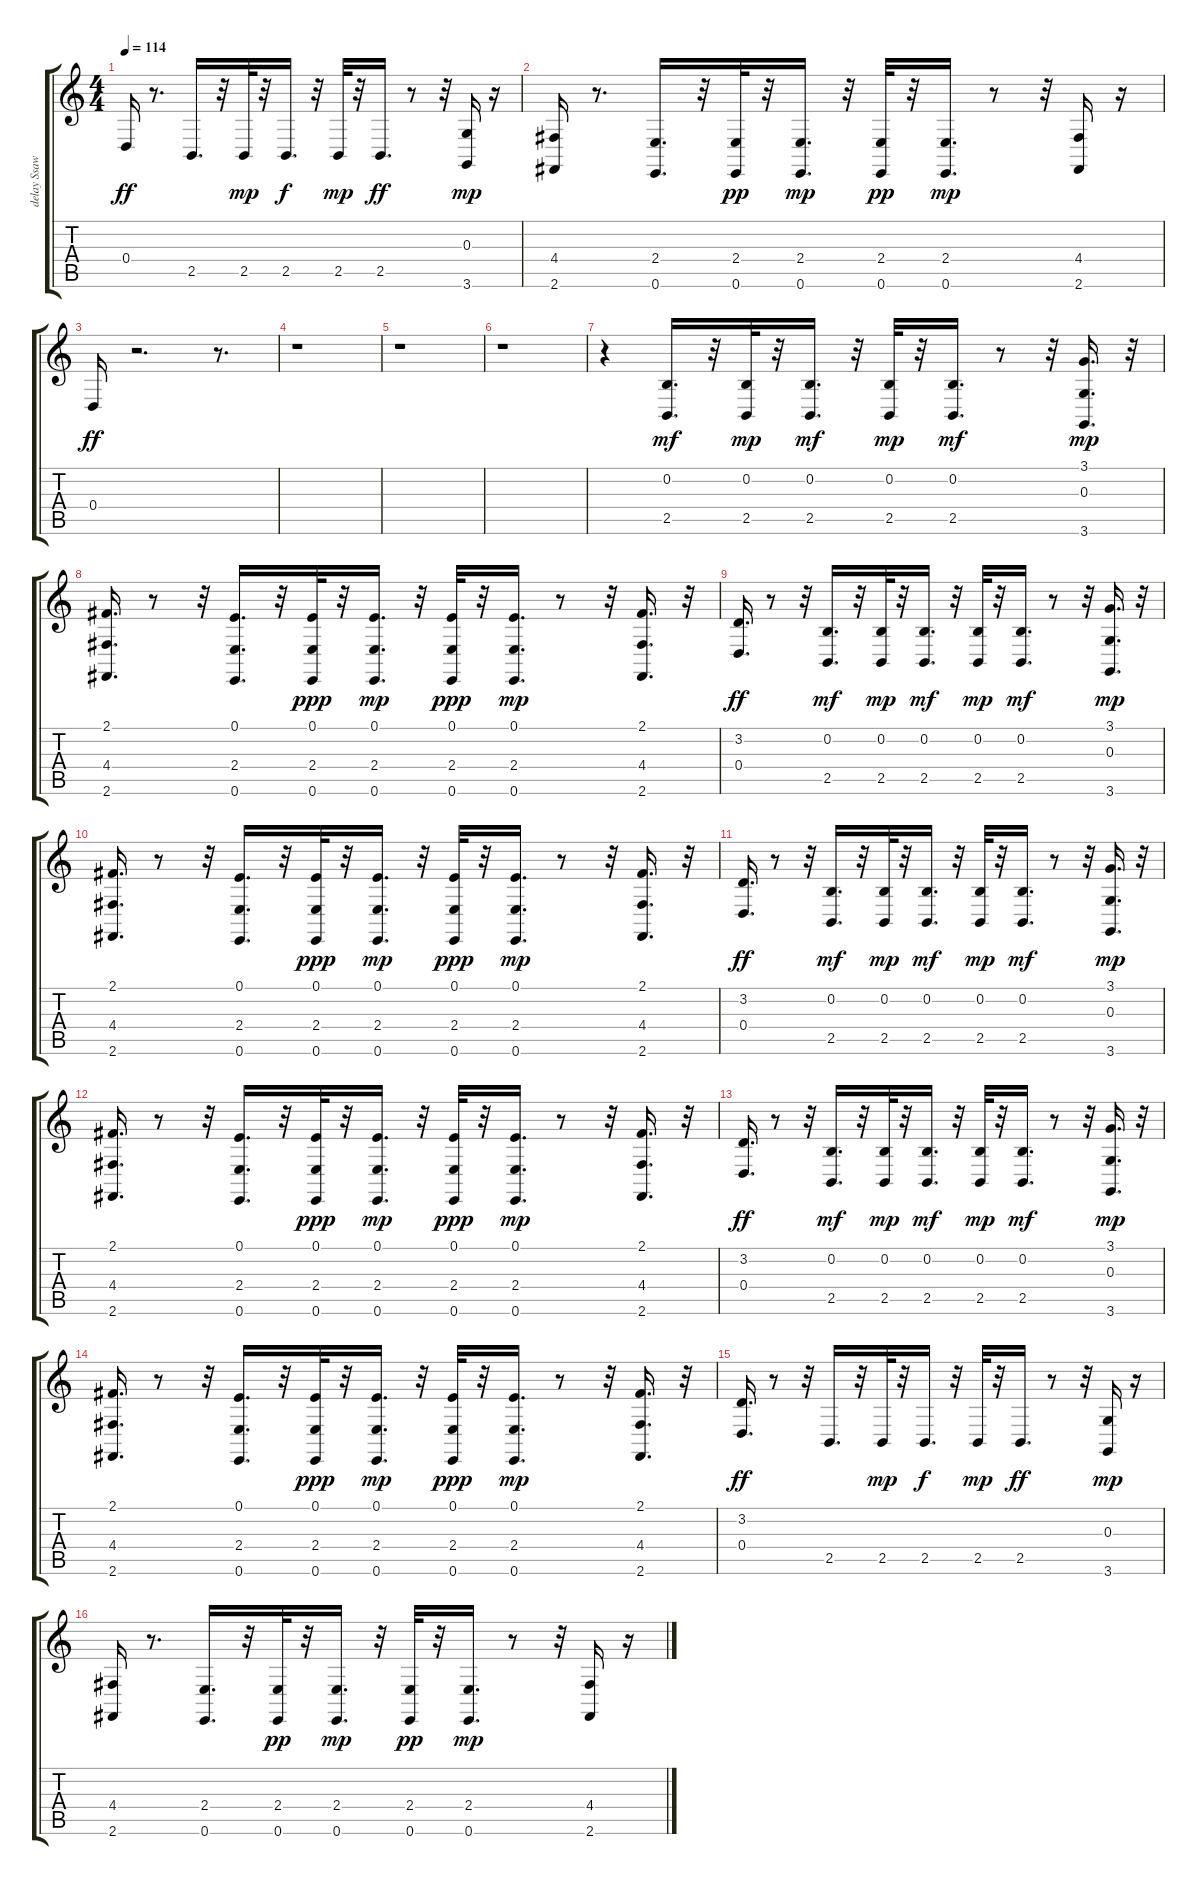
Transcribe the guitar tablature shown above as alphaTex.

\track ("delay Ssaw1" "delay Ssaw") {instrument lead2sawtooth}
\staff {score tabs}
\tuning (E4 B3 G3 D3 A2 E2) {hide}
\ts (4 4)
\tempo 114
\clef g2
\ks c
0.4.16{dy ff} r.8{d} 2.5.16{d} r.32 2.5.32{dy mp} r.32 2.5.16{d dy f} r.32 2.5.32{dy mp} r.32 2.5.16{d dy ff} r.8 r.32 (0.3 3.6).16{dy mp} r.16 |
(4.4 2.6).16 r.8{d} (2.4 0.6).16{d} r.32 (2.4 0.6).32{dy pp} r.32 (2.4 0.6).16{d dy mp} r.32 (2.4 0.6).32{dy pp} r.32 (2.4 0.6).16{d dy mp} r.8 r.32 (4.4 2.6).16 r.16 |
0.4.16{dy ff} r.2{d} r.8{d} |
r.1 |
r.1 |
r.1 |
r.4 (0.2 2.5).16{d dy mf} r.32 (0.2 2.5).32{dy mp} r.32 (0.2 2.5).16{d dy mf} r.32 (0.2 2.5).32{dy mp} r.32 (0.2 2.5).16{d dy mf} r.8 r.32 (3.1 0.3 3.6).16{d dy mp} r.32 |
(2.1 4.4 2.6).16{d} r.8 r.32 (0.1 2.4 0.6).16{d} r.32 (0.1 2.4 0.6).32{dy ppp} r.32 (0.1 2.4 0.6).16{d dy mp} r.32 (0.1 2.4 0.6).32{dy ppp} r.32 (0.1 2.4 0.6).16{d dy mp} r.8 r.32 (2.1 4.4 2.6).16{d} r.32 |
(3.2 0.4).16{d dy ff} r.8 r.32 (0.2 2.5).16{d dy mf} r.32 (0.2 2.5).32{dy mp} r.32 (0.2 2.5).16{d dy mf} r.32 (0.2 2.5).32{dy mp} r.32 (0.2 2.5).16{d dy mf} r.8 r.32 (3.1 0.3 3.6).16{d dy mp} r.32 |
(2.1 4.4 2.6).16{d} r.8 r.32 (0.1 2.4 0.6).16{d} r.32 (0.1 2.4 0.6).32{dy ppp} r.32 (0.1 2.4 0.6).16{d dy mp} r.32 (0.1 2.4 0.6).32{dy ppp} r.32 (0.1 2.4 0.6).16{d dy mp} r.8 r.32 (2.1 4.4 2.6).16{d} r.32 |
(3.2 0.4).16{d dy ff} r.8 r.32 (0.2 2.5).16{d dy mf} r.32 (0.2 2.5).32{dy mp} r.32 (0.2 2.5).16{d dy mf} r.32 (0.2 2.5).32{dy mp} r.32 (0.2 2.5).16{d dy mf} r.8 r.32 (3.1 0.3 3.6).16{d dy mp} r.32 |
(2.1 4.4 2.6).16{d} r.8 r.32 (0.1 2.4 0.6).16{d} r.32 (0.1 2.4 0.6).32{dy ppp} r.32 (0.1 2.4 0.6).16{d dy mp} r.32 (0.1 2.4 0.6).32{dy ppp} r.32 (0.1 2.4 0.6).16{d dy mp} r.8 r.32 (2.1 4.4 2.6).16{d} r.32 |
(3.2 0.4).16{d dy ff} r.8 r.32 (0.2 2.5).16{d dy mf} r.32 (0.2 2.5).32{dy mp} r.32 (0.2 2.5).16{d dy mf} r.32 (0.2 2.5).32{dy mp} r.32 (0.2 2.5).16{d dy mf} r.8 r.32 (3.1 0.3 3.6).16{d dy mp} r.32 |
(2.1 4.4 2.6).16{d} r.8 r.32 (0.1 2.4 0.6).16{d} r.32 (0.1 2.4 0.6).32{dy ppp} r.32 (0.1 2.4 0.6).16{d dy mp} r.32 (0.1 2.4 0.6).32{dy ppp} r.32 (0.1 2.4 0.6).16{d dy mp} r.8 r.32 (2.1 4.4 2.6).16{d} r.32 |
(3.2 0.4).16{d dy ff} r.8 r.32 2.5.16{d} r.32 2.5.32{dy mp} r.32 2.5.16{d dy f} r.32 2.5.32{dy mp} r.32 2.5.16{d dy ff} r.8 r.32 (0.3 3.6).16{dy mp} r.16 |
(4.4 2.6).16 r.8{d} (2.4 0.6).16{d} r.32 (2.4 0.6).32{dy pp} r.32 (2.4 0.6).16{d dy mp} r.32 (2.4 0.6).32{dy pp} r.32 (2.4 0.6).16{d dy mp} r.8 r.32 (4.4 2.6).16 r.16
